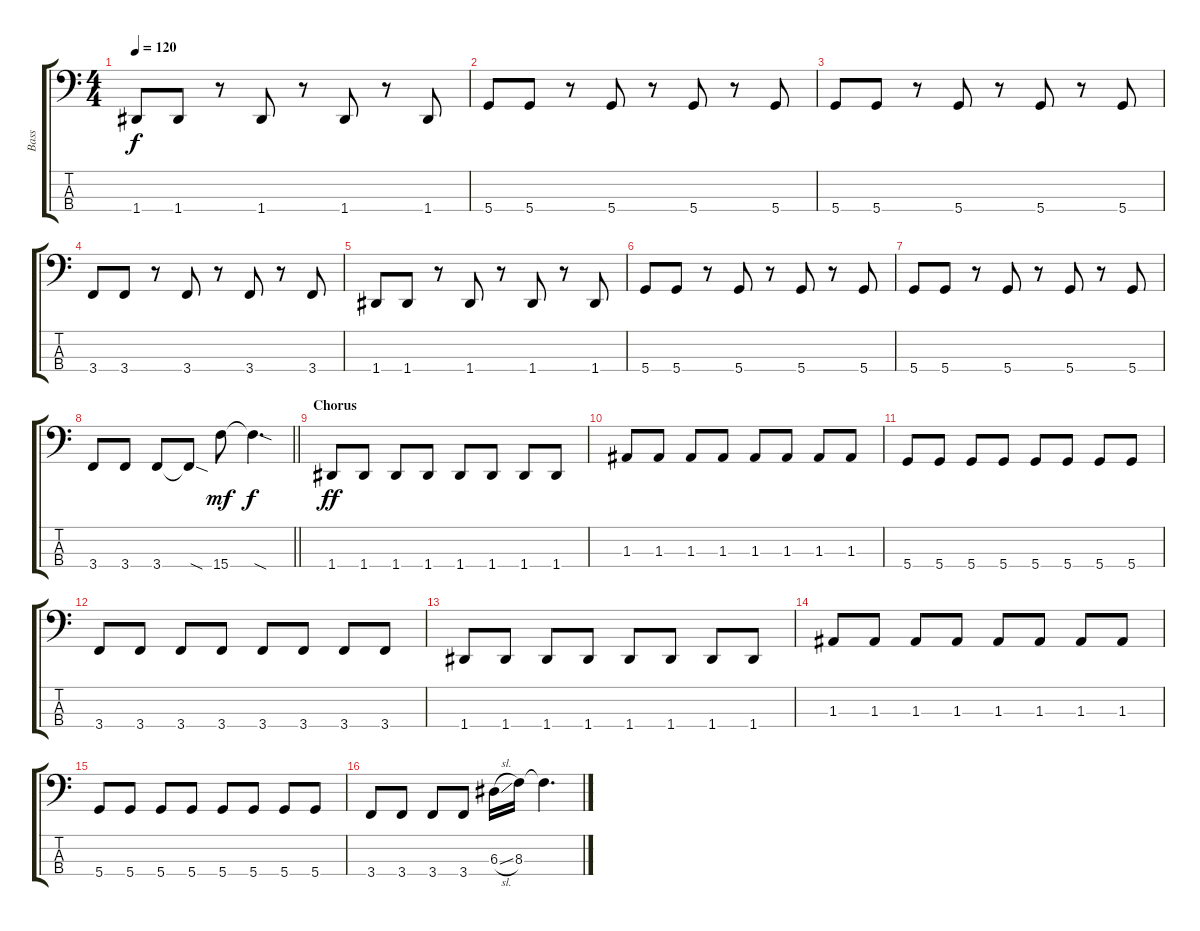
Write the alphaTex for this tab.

\track ("Bass" "Bass") {instrument electricbassfinger}
\staff {score tabs}
\tuning (G2 D2 A1 D1) {hide}
\ts (4 4)
\tempo 120
\clef f4
\ks c
1.4.8{dy f} 1.4.8 r.8 1.4.8 r.8 1.4.8 r.8 1.4.8 |
5.4.8 5.4.8 r.8 5.4.8 r.8 5.4.8 r.8 5.4.8 |
5.4.8 5.4.8 r.8 5.4.8 r.8 5.4.8 r.8 5.4.8 |
3.4.8 3.4.8 r.8 3.4.8 r.8 3.4.8 r.8 3.4.8 |
1.4.8 1.4.8 r.8 1.4.8 r.8 1.4.8 r.8 1.4.8 |
5.4.8 5.4.8 r.8 5.4.8 r.8 5.4.8 r.8 5.4.8 |
5.4.8 5.4.8 r.8 5.4.8 r.8 5.4.8 r.8 5.4.8 |
\barLineRight lightlight
3.4.8 3.4.8 3.4.8 3.4{sod t}.8 15.4.8{dy mf} 15.4{sod t}.4{d dy f} |
\section ("" "Chorus")
1.4.8{dy ff} 1.4.8 1.4.8 1.4.8 1.4.8 1.4.8 1.4.8 1.4.8 |
1.3.8 1.3.8 1.3.8 1.3.8 1.3.8 1.3.8 1.3.8 1.3.8 |
5.4.8 5.4.8 5.4.8 5.4.8 5.4.8 5.4.8 5.4.8 5.4.8 |
3.4.8 3.4.8 3.4.8 3.4.8 3.4.8 3.4.8 3.4.8 3.4.8 |
1.4.8 1.4.8 1.4.8 1.4.8 1.4.8 1.4.8 1.4.8 1.4.8 |
1.3.8 1.3.8 1.3.8 1.3.8 1.3.8 1.3.8 1.3.8 1.3.8 |
5.4.8 5.4.8 5.4.8 5.4.8 5.4.8 5.4.8 5.4.8 5.4.8 |
3.4.8 3.4.8 3.4.8 3.4.8 6.3{sl}.16 8.3.16 8.3{t}.4{d}
